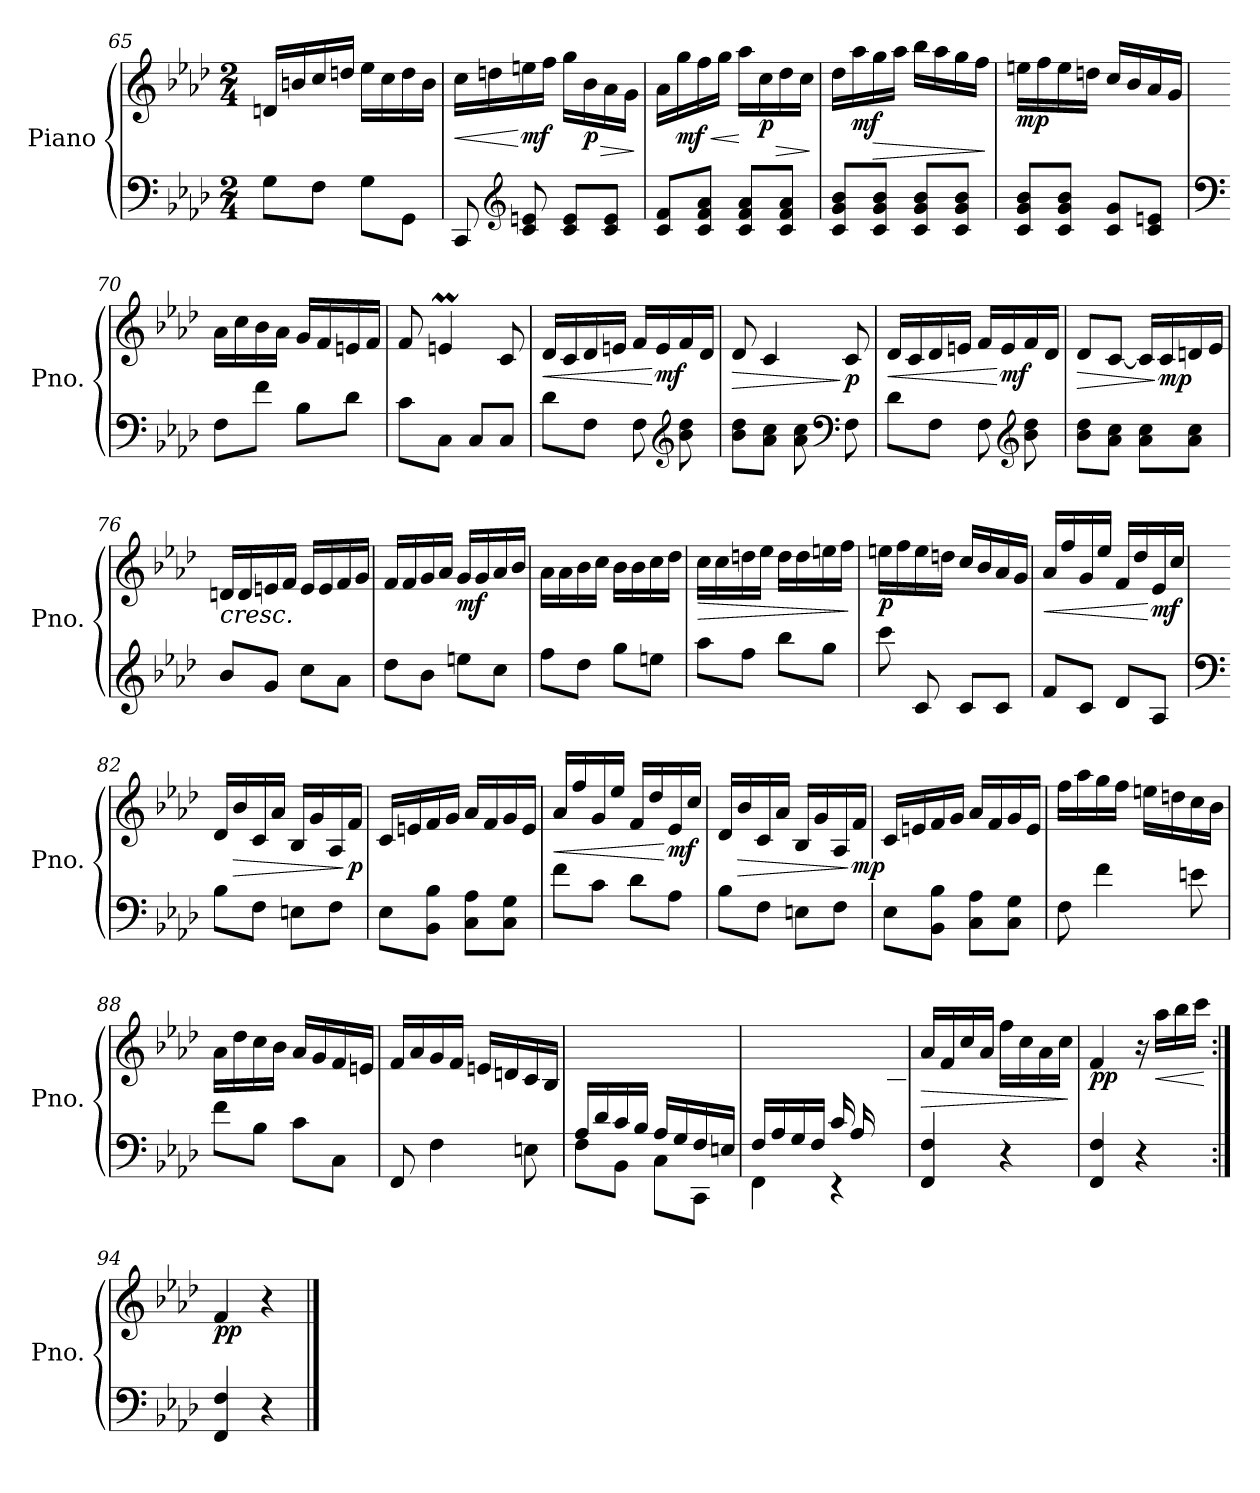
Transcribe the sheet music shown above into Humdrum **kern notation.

**kern	**kern	**dynam
*part1	*part1	*part1
*staff2	*staff1	*staff1/2
*I"Piano	*	*
*I'Pno.	*	*
*clefF4	*clefG2	*
*k[b-e-a-d-]	*k[b-e-a-d-]	*
*M2/4	*M2/4	*
=65	=65	=65
8G\L	16dn/LL	.
.	16bn/	.
8F\J	16cc/	.
.	16ddn/JJ	.
8G\L	16ee-\LL	.
.	16cc\	.
8GG\J	16dd\	.
.	16b\JJ	.
!!LO:LB:g=z
=66	=66	=66
!	!	!LO:HP:b
8CC/	16cc\LL	<
.	16ddn\	.
*clefG2	*	*
!	!	!LO:DY:n=1:b
8c/ 8en/	16een\	[ mf
.	16ff\JJ	.
8c/ 8e/L	16gg\LL	.
!	!	!LO:HP:b
!	!	!LO:DY:n=2:b
.	16b-\	> p
8c/ 8e/J	16a-\	.
.	16g\JJ	.
.	.	]
=67	=67	=67
8c/ 8f/L	16a-\LL	.
!	!	!LO:HP:b
!	!	!LO:DY:n=1:b
.	16gg\	< mf
8c/ 8f/ 8a-/J	16ff\	.
.	16gg\JJ	.
8c/ 8f/ 8a-/L	16aa-\LL	[
!	!	!LO:HP:b
!	!	!LO:DY:n=2:b
.	16cc\	> p
8c/ 8f/ 8a-/J	16dd-\	.
.	16cc\JJ	.
.	.	]
=68	=68	=68
8c/ 8g/ 8b-/L	16dd-\LL	.
!	!	!LO:DY:b
.	16aa-\	mf
!	!	!LO:HP:b
8c/ 8g/ 8b-/J	16gg\	>
.	16aa-\JJ	.
8c/ 8g/ 8b-/L	16bb-\LL	.
.	16aa-\	.
8c/ 8g/ 8b-/J	16gg\	.
.	16ff\JJ	.
.	.	]
=69	=69	=69
!	!	!LO:DY:b
8c/ 8g/ 8b-/L	16een\LL	mp
.	16ff\	.
8c/ 8g/ 8b-/J	16ee\	.
.	16ddn\JJ	.
8c/ 8g/L	16cc/LL	.
.	16b-/	.
8c/ 8en/J	16a-/	.
.	16g/JJ	.
=70	=70	=70
*clefF4	*	*
8F\L	16a-\LL	.
.	16cc\	.
8f\J	16b-\	.
.	16a-\JJ	.
8B-\L	16g/LL	.
.	16f/	.
8d-\J	16en/	.
.	16f/JJ	.
!!LO:LB:g=z
=71	=71	=71
8c\L	8f/	.
8C\J	4enm/	.
8C/L	.	.
8C/J	8c/	.
=72	=72	=72
!	!	!LO:HP:b
8d-\L	16d-/LL	<
.	16c/	.
8F\J	16d-/	.
.	16en/JJ	.
8F\	16f/LL	.
!	!	!LO:DY:n=1:b
.	16e/	[ mf
*clefG2	*	*
8b-\ 8dd-\	16f/	.
.	16d-/JJ	.
=73	=73	=73
!	!	!LO:HP:b
8b-\ 8dd-\L	8d-/	>
8a-\ 8cc\J	4c/	.
8a-\ 8cc\	.	.
*clefF4	*	*
!	!	!LO:DY:n=1:b
8F\	8c/	] p
=74	=74	=74
!	!	!LO:HP:b
8d-\L	16d-/LL	<
.	16c/	.
8F\J	16d-/	.
.	16en/JJ	.
8F\	16f/LL	.
!	!	!LO:DY:n=1:b
.	16e/	[ mf
*clefG2	*	*
8b-\ 8dd-\	16f/	.
.	16d-/JJ	.
=75	=75	=75
!	!	!LO:HP:b
8b-\ 8dd-\L	8d-/L	>
8a-\ 8cc\J	[8c/J	.
8a-\ 8cc\L	16c/LL]	.
!	!	!LO:DY:n=1:b
.	16c/	] mp
8a-\ 8cc\J	16dn/	.
.	16e-/JJ	.
!!LO:LB:g=z
=76	=76	=76
!	!	!LO:HP:b
8b-/L	16dn/LL	<
.	16d/	.
8g/J	16en/	.
.	16f/JJ	.
8cc\L	16e/LL	.
.	16e/	.
8a-\J	16f/	.
.	16g/JJ	.
=77	=77	=77
8dd-\L	16f/LL	.
.	16f/	.
8b-\J	16g/	.
.	16a-/JJ	.
!	!	!LO:DY:b
8een\L	16g/LL	mf
.	16g/	[
8cc\J	16a-/	.
.	16b-/JJ	.
=78	=78	=78
8ff\L	16a-\LL	.
.	16a-\	.
8dd-\J	16b-\	.
.	16cc\JJ	.
8gg\L	16b-\LL	.
.	16b-\	.
8een\J	16cc\	.
.	16dd-\JJ	.
=79	=79	=79
!	!	!LO:HP:b
8aa-\L	16cc\LL	>
.	16cc\	.
8ff\J	16ddn\	.
.	16ee-\JJ	.
8bb-\L	16dd\LL	.
.	16dd\	.
8gg\J	16een\	.
.	16ff\JJ	.
.	.	]
=80	=80	=80
!	!	!LO:DY:b
8ccc\	16een\LL	p
.	16ff\	.
8c/	16ee\	.
.	16ddn\JJ	.
8c/L	16cc/LL	.
.	16b-/	.
8c/J	16a-/	.
.	16g/JJ	.
!!LO:LB:g=z
=81	=81	=81
!	!	!LO:HP:b
8f/L	16a-/LL	<
.	16ff/	.
8c/J	16g/	.
.	16ee-/JJ	.
8d-/L	16f/LL	.
.	16dd-/	.
!	!	!LO:DY:n=1:b
8A-/J	16e-/	[ mf
.	16cc/JJ	.
=82	=82	=82
*clefF4	*	*
8B-\L	16d-/LL	.
!	!	!LO:HP:b
.	16b-/	>
8F\J	16c/	.
.	16a-/JJ	.
8En\L	16B-/LL	.
.	16g/	.
8F\J	16A-/	.
!	!	!LO:DY:n=1:b
.	16f/JJ	] p
=83	=83	=83
8E-\L	16c/LL	.
.	16en/	.
8BB-\ 8B-\J	16f/	.
.	16g/JJ	.
8C\ 8A-\L	16a-/LL	.
.	16f/	.
8C\ 8G\J	16g/	.
.	16e/JJ	.
=84	=84	=84
!	!	!LO:HP:b
8f\L	16a-/LL	<
.	16ff/	.
8c\J	16g/	.
.	16ee-/JJ	.
8d-\L	16f/LL	.
.	16dd-/	.
!	!	!LO:DY:n=1:b
8A-\J	16e-/	[ mf
.	16cc/JJ	.
=85	=85	=85
8B-\L	16d-/LL	.
!	!	!LO:HP:b
.	16b-/	>
8F\J	16c/	.
.	16a-/JJ	.
8En\L	16B-/LL	.
.	16g/	.
8F\J	16A-/	.
!	!	!LO:DY:n=1:b
.	16f/JJ	] mp
!!LO:PB:g=z
=86	=86	=86
8E-\L	16c/LL	.
.	16en/	.
8BB-\ 8B-\J	16f/	.
.	16g/JJ	.
8C\ 8A-\L	16a-/LL	.
.	16f/	.
8C\ 8G\J	16g/	.
.	16e/JJ	.
=87	=87	=87
8F\	16ff\LL	.
.	16aa-\	.
4f\	16gg\	.
.	16ff\JJ	.
.	16een\LL	.
.	16ddn\	.
8en\	16cc\	.
.	16b-\JJ	.
=88	=88	=88
8f\L	16a-\LL	.
.	16dd-\	.
8B-\J	16cc\	.
.	16b-\JJ	.
8c\L	16a-/LL	.
.	16g/	.
8C\J	16f/	.
.	16en/JJ	.
=89	=89	=89
8FF/	16f/LL	.
.	16a-/	.
4F\	16g/	.
.	16f/JJ	.
.	16en/LL	.
.	16dn/	.
8En\	16c/	.
.	16B-/JJ	.
!!LO:LB:g=z
=90	=90	=90
*^	*	*
16A-/LL	8F\L	2ryy	.
16d-/	.	.	.
16c/	8BB-\J	.	.
16B-/JJ	.	.	.
16A-/LL	8C\L	.	.
16G/	.	.	.
16F/	8CC\J	.	.
16En/JJ	.	.	.
=91	=91	=91	=91
16F/LL	4FF\	4.ryy	.
16A-/	.	.	.
16G/	.	.	.
16F/JJ	.	.	.
16c/LL	4r	.	.
16A-/	.	.	.
8ryy	.	16f/	.
.	.	16c/JJ	.
*v	*v	*	*
=92	=92	=92
!	!	!LO:HP:b
4FF/ 4F/	16a-/LL	>
.	16f/	.
.	16cc/	.
.	16a-/JJ	.
4r	16ff\LL	.
.	16cc\	.
.	16a-\	.
.	16cc\JJ	.
.	.	]
=93	=93	=93
!	!	!LO:DY:b
4FF/ 4F/	4f/	pp
4r	16r	.
!	!	!LO:HP:b
.	16aa-\LL	<
.	16bb-\	.
.	16ccc\JJ	.
.	.	[
=94:|!	=94:|!	=94:|!
!	!	!LO:DY:b
4FF/ 4F/	4f/	pp
4r	4r	.
==	==	==
*-	*-	*-
